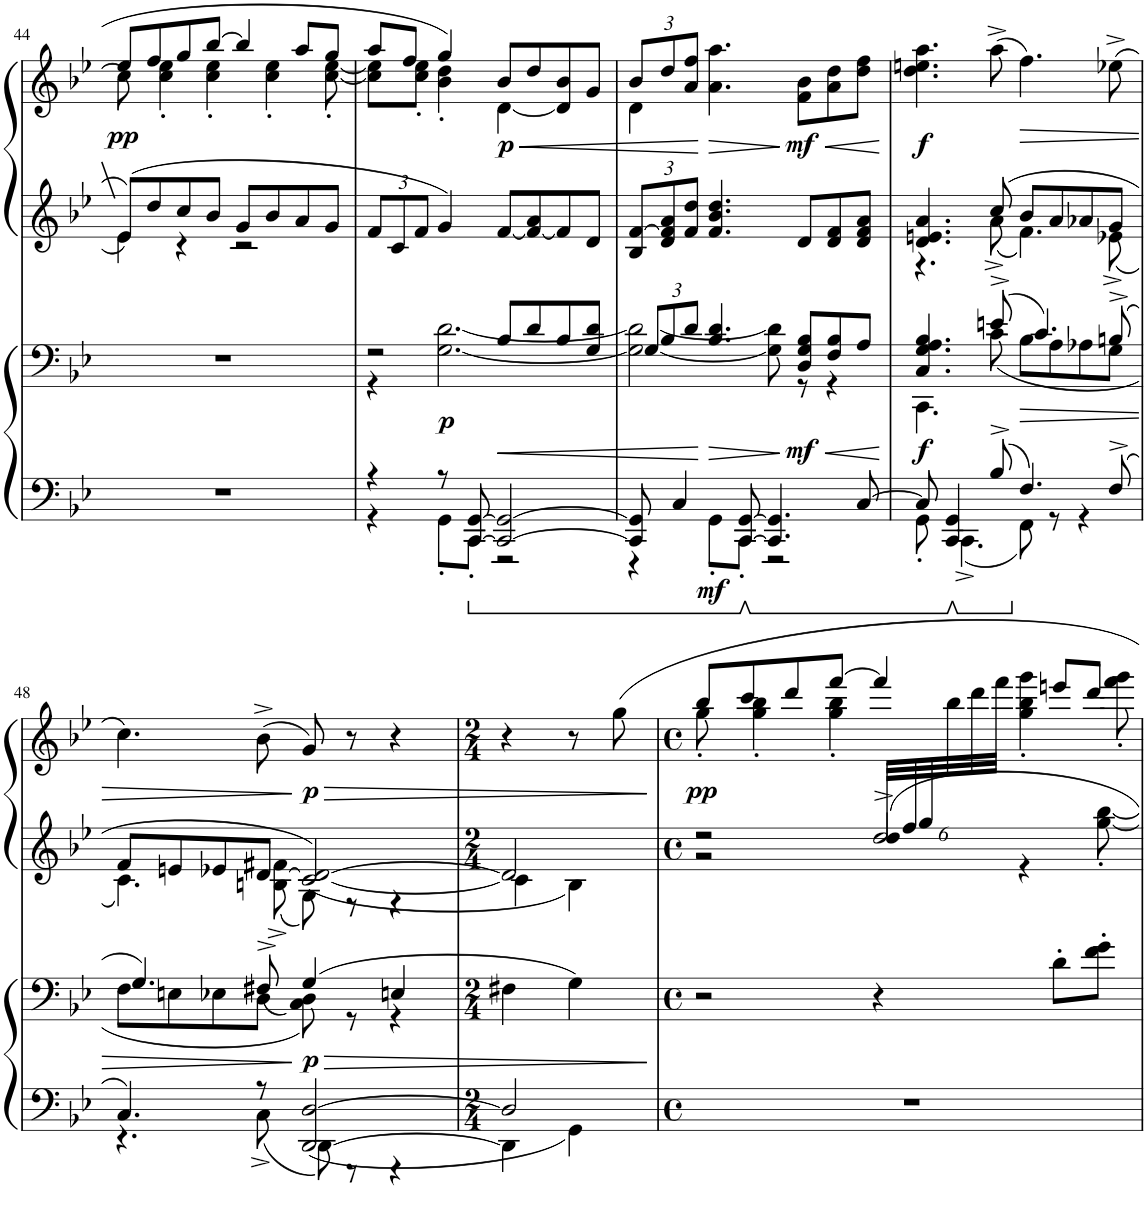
**kern	**kern	**kern	**kern	**dynam
*part1	*part1	*part1	*part1	*part1
*staff4	*staff3	*staff2	*staff1	*staff1/2/3/4
*I"Piano	*	*	*	*
*I'Pno.	*	*	*	*
!!LO:PB:g=z
*clefF4	*clefF4	*clefG2	*clefG2	*
*k[b-e-]	*k[b-e-]	*k[b-e-]	*k[b-e-]	*
*M4/4	*M4/4	*M4/4	*M4/4	*
*met(c)	*met(c)	*met(c)	*met(c)	*
=44	=44	=44	=44	=44
*	*	*^	*^	*
!	!	!	!	!	!	!LO:DY:b
1r	1r	8e-/L	4e-\	8ee-/L	8cc\]	pp
.	.	8dd/	.	8ff/	4cc\' 4ee-\'	.
.	.	8cc/	4r	8gg/	.	.
.	.	8b-/J	.	[8bb-/J	4cc\' 4ee-\'	.
.	.	8g/L	2r	4bb-/]	.	.
.	.	8b-/	.	.	4cc\' 4ee-\'	.
.	.	8a/	.	8aa/L	.	.
.	.	8g/J	.	8gg/J	[8cc\' [8ee-\'	.
*	*	*v	*v	*	*	*
=45	=45	=45	=45	=45	=45
*^	*^	*	*	*	*
*	*	*	*	*Xbrackettup	*	*	*
4r	4r	4r	2r	12f/L	8aa/L	8cc\] 8ee-\]L	.
.	.	.	.	12c/	.	.	.
.	.	.	.	.	8ff/J	8cc\' 8ee-\'J	.
.	.	.	.	12f/J	.	.	.
!	!	!	!	!	!	!	!LO:DY:b=3
8r	8GG'\L	[2.G\ [2.d\	.	4g/	4gg/	4b-\' 4dd\'	p
[8CC/ [8GG/	8CC'\J	.	.	.	.	.	.
!	!	!	!	!	!	!	!LO:HP:b
!	!	!	!	!	!	!	!LO:DY:n=1:b
2CC/_ 2GG/_	2r	.	8B-/L	[8f/L	8b-/L	[4d\	< p
.	.	.	8d/	8f/_ 8a/	8dd/	.	.
.	.	.	8B-/	8f/]	8d/] 8b-/	4ryy	.
.	.	.	8G/ 8d/J	8d/J	8g/J	.	.
=46	=46	=46	=46	=46	=46	=46	=46
*	*	*	*Xbrackettup	*	*Xbrackettup	*	*
8CC/] 8GG/]	4r	2G\_ 2d\_	12G/L	12B-/ [12f/L	12b-/L	4d\	.
.	.	.	12B-/	12d/ 12f/] 12a/	12dd/	.	.
4C/	.	.	.	.	.	.	.
.	.	.	12d/J	12f/ 12dd/J	12a/ 12ff/J	.	.
!	!	!	!	!	!	!	!LO:HP:n=1:b
!	!	!	!	!	!	!	!LO:DY:n=1:b=4
.	8GG'\L	.	4.B-/ 4.d/	4.f/ 4.b-/ 4.dd/	4.a\ 4.aa\	2.ryy	[ > mf
[8CC/ [8GG/	8CC'\J	.	.	.	.	.	.
4.CC/] 4.GG/]	2r	8G\] 8d\]	.	.	.	.	.
!	!	!	!	!	!	!	!LO:HP:n=1:b
!	!	!	!	!	!	!	!LO:DY:n=2:b=3
!	!	!	!	!	!	!	!LO:DY:n=3:b
.	.	8r	8D/ 8G/ 8B-/L	8d/L	8f\ 8b-\L	.	] < mf mf
.	.	4r	8F/ 8B-/	8d/ 8f/	8a\ 8dd\	.	.
[8C/	.	.	8A/J	8d/ 8f/ 8a/J	8dd\ 8ff\J	.	.
*v	*v	*	*	*	*	*	*
*	*v	*v	*	*v	*v	*
.	.	.	.	[
=47	=47	=47	=47	=47
*^	*^	*^	*	*
!	!	!	!	!	!	!	!LO:DY:b=3
!	!	!	!	!	!	!	!LO:DY:n=1:b
8C/]	8GG'\	4.CC\	4.C/ 4.G/ 4.A/ 4.B-/	4.d/ 4.en/ 4.a/	4.r	4.dd\ 4.een\ 4.aa\	f f
4CC/ 4GG/	4.CC^\	.	.	.	.	.	.
8B-^/	.	8c\	8en^/	8cc/	8a^\	(8aa^\	.
!	!	!	!	!	!	!	!LO:HP:b
4.F/	8FF\	8B-\L	4.c/	8b-/L	4.f\	4.ff\)	>
.	8r	8A\	.	8a/	.	.	.
.	4r	8A-X\	.	8a-X/	.	.	.
8F^/	.	8G\J	8Bn^/	8g/J	8e-X^\	(8ee-X^\	.
!!LO:LB:g=z
=48	=48	=48	=48	=48	=48	=48	=48
4.C/	4.r	8F\L	4.G/	8f/L	4.c\	4.cc\)	.
.	.	8En\	.	8en/	.	.	.
.	.	8E-X\	.	8e-X/	.	.	.
8r	8C^\	8D\J	8F#X^/	[8d/J	8Bn\^ 8f#X\^	(8b-^\	.
!	!	!	!	!	!	!	!LO:HP:n=1:b
!	!	!	!	!	!	!	!LO:DY:n=1:b=3
!	!	!	!	!	!	!	!LO:DY:n=2:b
[2DD/ [2D/	8DD\	8C\ 8D\	4G/	[<2c/ 2d/_	8G\	8g/)	] > p p
.	8r	8r	.	.	8r	8r	.
.	4r	4r	4En/	.	4r	4r	.
*	*	*v	*v	*	*	*	*
=49	=49	=49	=49	=49	=49	=49
*M2/4	*	*M2/4	*M2/4	*	*M2/4	*
2D/]	4DD\]	4F#X\	2d/]	4c\]	4r	.
.	4GG\	4G\	.	4B-\	8r	.
.	.	.	.	.	8gg\	.
*v	*v	*	*v	*v	*	*
.	.	.	.	]
=50	=50	=50	=50	=50
*M4/4	*M4/4	*M4/4	*M4/4	*
*met(c)	*met(c)	*met(c)	*met(c)	*
*	*	*^	*^	*
*	*	*	*	*	*^	*
!	!	!	!	!	!	!	!LO:DY:b
1r	2r	2r	2r	8bb-/L	8gg'\	16ryy	pp
*	*	*	*	*	*v	*v	*
.	.	.	.	8ccc/	4gg\' 4bb-\'	.
.	.	.	.	8ddd/	.	.
.	.	.	.	[8fff/J	4gg\' 4bb-\'	.
.	4r	2dd^/	48dd/LLL	4fff/]	.	.
.	.	.	48ff/	.	.	.
.	.	.	48gg/	.	.	.
*	*	*	*	*	*^	*
.	.	.	16ryy	.	.	48bb-\	.
.	.	.	.	.	.	48ddd\	.
.	.	.	.	.	.	48fff\JJJ	.
.	.	.	4r	.	4gg\' 4bb-\' 4ggg\'	4.ryy	.
.	8d'\L	.	.	8eeen/L	.	.	.
.	8f\' 8g\'J	.	[8gg\' [8bb-\'	8ddd/J	8fff\' 8ggg\'	.	.
*	*	*v	*v	*	*	*	*
*	*	*	*v	*v	*v	*
=	=	=	=	=
*-	*-	*-	*-	*-
